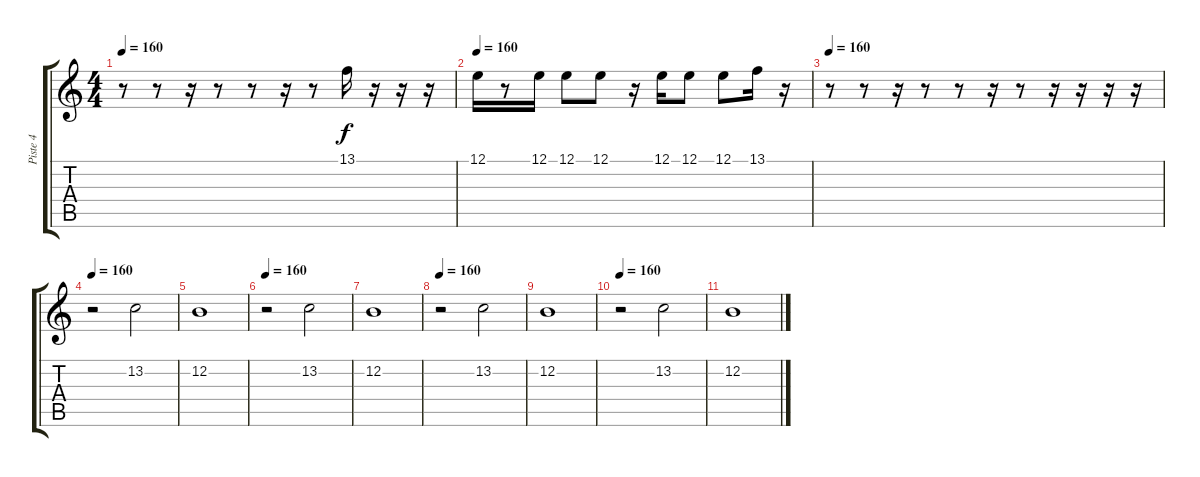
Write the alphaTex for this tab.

\track ("Piste 4" "Piste 4") {instrument trumpet}
\staff {score tabs}
\tuning (E4 B3 G3 D3 A2 E2) {hide}
\ts (4 4)
\tempo 160
\clef g2
\ks c
r.8{dy f} r.8 r.16 r.8 r.8 r.16 r.8 13.1.16 r.16 r.16 r.16 |
\tempo 160
12.1.16 r.8 12.1.16 12.1.8 12.1.8 r.16 12.1.16 12.1.8 12.1.8 13.1.16 r.16 |
\tempo 160
r.8 r.8 r.16 r.8 r.8 r.16 r.8 r.16 r.16 r.16 r.16 |
\tempo 160
r.2 13.2.2 |
12.2.1 |
\tempo 160
r.2 13.2.2 |
12.2.1 |
\tempo 160
r.2 13.2.2 |
12.2.1 |
\tempo 160
r.2 13.2.2 |
12.2.1
